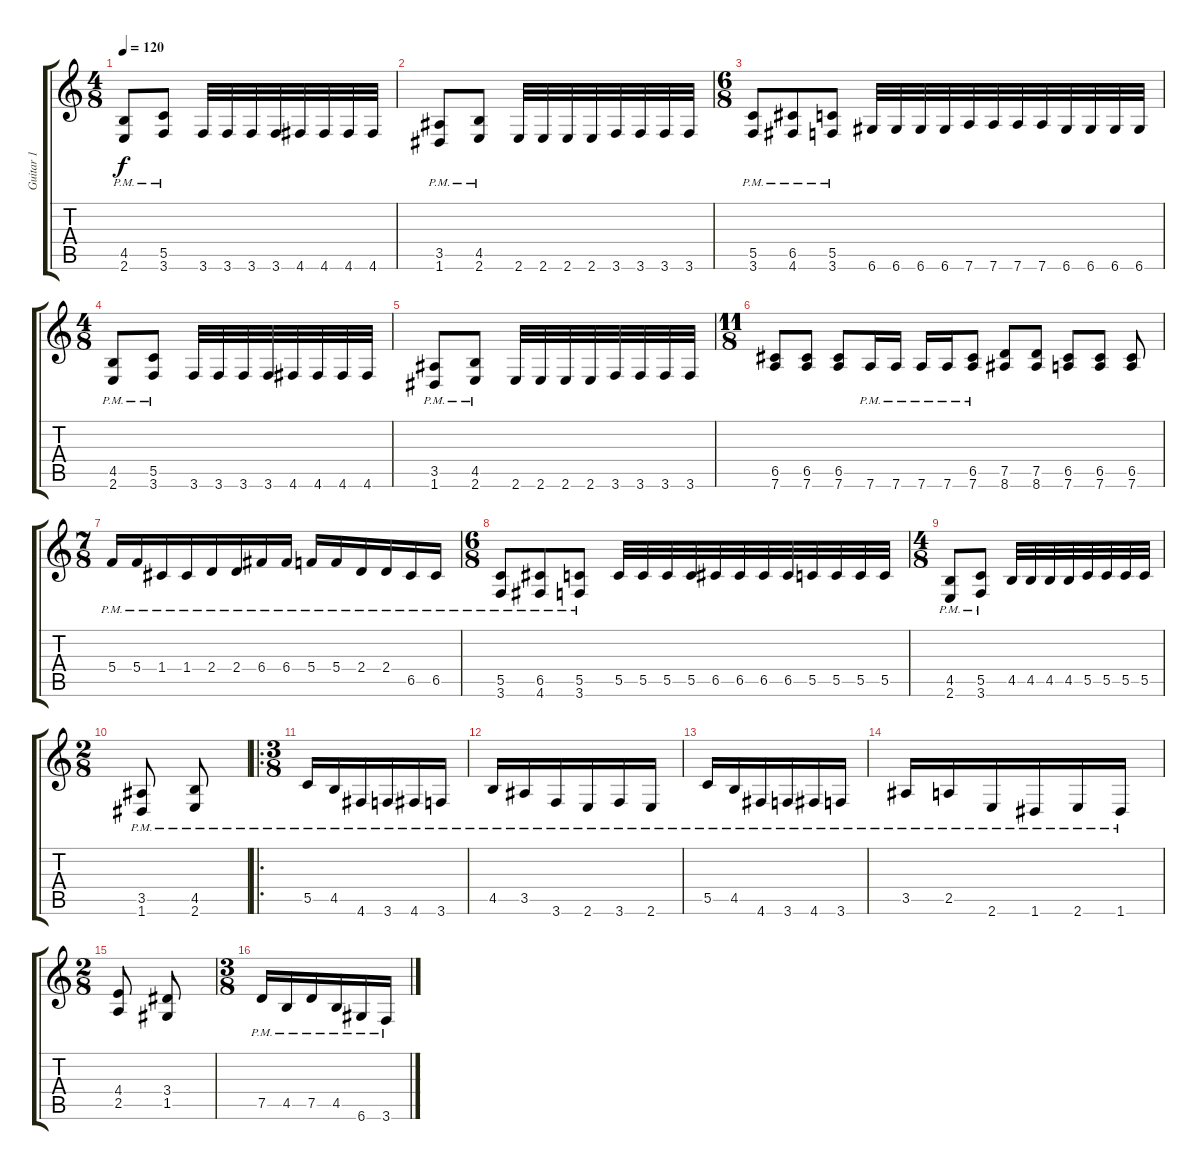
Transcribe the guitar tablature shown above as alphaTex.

\track ("Guitar 1" "Guitar 1") {instrument distortionguitar}
\staff {score tabs}
\tuning (D4 A3 F3 C3 G2 D2) {hide}
\ts (4 8)
\tempo 120
\clef g2
\ks c
(4.5{pm} 2.6{pm}).8{dy f} (5.5{pm} 3.6{pm}).8 3.6.32 3.6.32 3.6.32 3.6.32 4.6.32 4.6.32 4.6.32 4.6.32 |
(3.5{pm} 1.6{pm}).8 (4.5{pm} 2.6{pm}).8 2.6.32 2.6.32 2.6.32 2.6.32 3.6.32 3.6.32 3.6.32 3.6.32 |
\ts (6 8)
(5.5{pm} 3.6{pm}).8 (6.5{pm} 4.6{pm}).8 (5.5{pm} 3.6{pm}).8 6.6.32 6.6.32 6.6.32 6.6.32 7.6.32 7.6.32 7.6.32 7.6.32 6.6.32 6.6.32 6.6.32 6.6.32 |
\ts (4 8)
(4.5{pm} 2.6{pm}).8 (5.5{pm} 3.6{pm}).8 3.6.32 3.6.32 3.6.32 3.6.32 4.6.32 4.6.32 4.6.32 4.6.32 |
(3.5{pm} 1.6{pm}).8 (4.5{pm} 2.6{pm}).8 2.6.32 2.6.32 2.6.32 2.6.32 3.6.32 3.6.32 3.6.32 3.6.32 |
\ts (11 8)
(6.5 7.6).8 (6.5 7.6).8 (6.5 7.6).8 7.6{pm}.16 7.6{pm}.16 7.6{pm}.16 7.6{pm}.16 (6.5{pm} 7.6).8 (7.5 8.6).8 (7.5 8.6).8 (6.5 7.6).8 (6.5 7.6).8 (6.5 7.6).8 |
\ts (7 8)
5.4{pm}.16 5.4{pm}.16 1.4{pm}.16 1.4{pm}.16 2.4{pm}.16 2.4{pm}.16 6.4{pm}.16 6.4{pm}.16 5.4{pm}.16 5.4{pm}.16 2.4{pm}.16 2.4{pm}.16 6.5{pm}.16 6.5{pm}.16 |
\ts (6 8)
(5.5{pm} 3.6{pm}).8 (6.5{pm} 4.6{pm}).8 (5.5{pm} 3.6{pm}).8 5.5.32 5.5.32 5.5.32 5.5.32 6.5.32 6.5.32 6.5.32 6.5.32 5.5.32 5.5.32 5.5.32 5.5.32 |
\ts (4 8)
(4.5{pm} 2.6{pm}).8 (5.5{pm} 3.6{pm}).8 4.5.32 4.5.32 4.5.32 4.5.32 5.5.32 5.5.32 5.5.32 5.5.32 |
\ts (2 8)
(3.5{pm} 1.6{pm}).8 (4.5{pm} 2.6{pm}).8 |
\ro
\ts (3 8)
5.5{pm}.16 4.5{pm}.16 4.6{pm}.16 3.6{pm}.16 4.6{pm}.16 3.6{pm}.16 |
4.5{pm}.16 3.5{pm}.16 3.6{pm}.16 2.6{pm}.16 3.6{pm}.16 2.6{pm}.16 |
5.5{pm}.16 4.5{pm}.16 4.6{pm}.16 3.6{pm}.16 4.6{pm}.16 3.6{pm}.16 |
3.5{pm}.16 2.5{pm}.16 2.6{pm}.16 1.6{pm}.16 2.6{pm}.16 1.6{pm}.16 |
\ts (2 8)
(4.4 2.5).8 (3.4 1.5).8 |
\ts (3 8)
7.5{pm}.16 4.5{pm}.16 7.5{pm}.16 4.5{pm}.16 6.6{pm}.16 3.6{pm}.16
